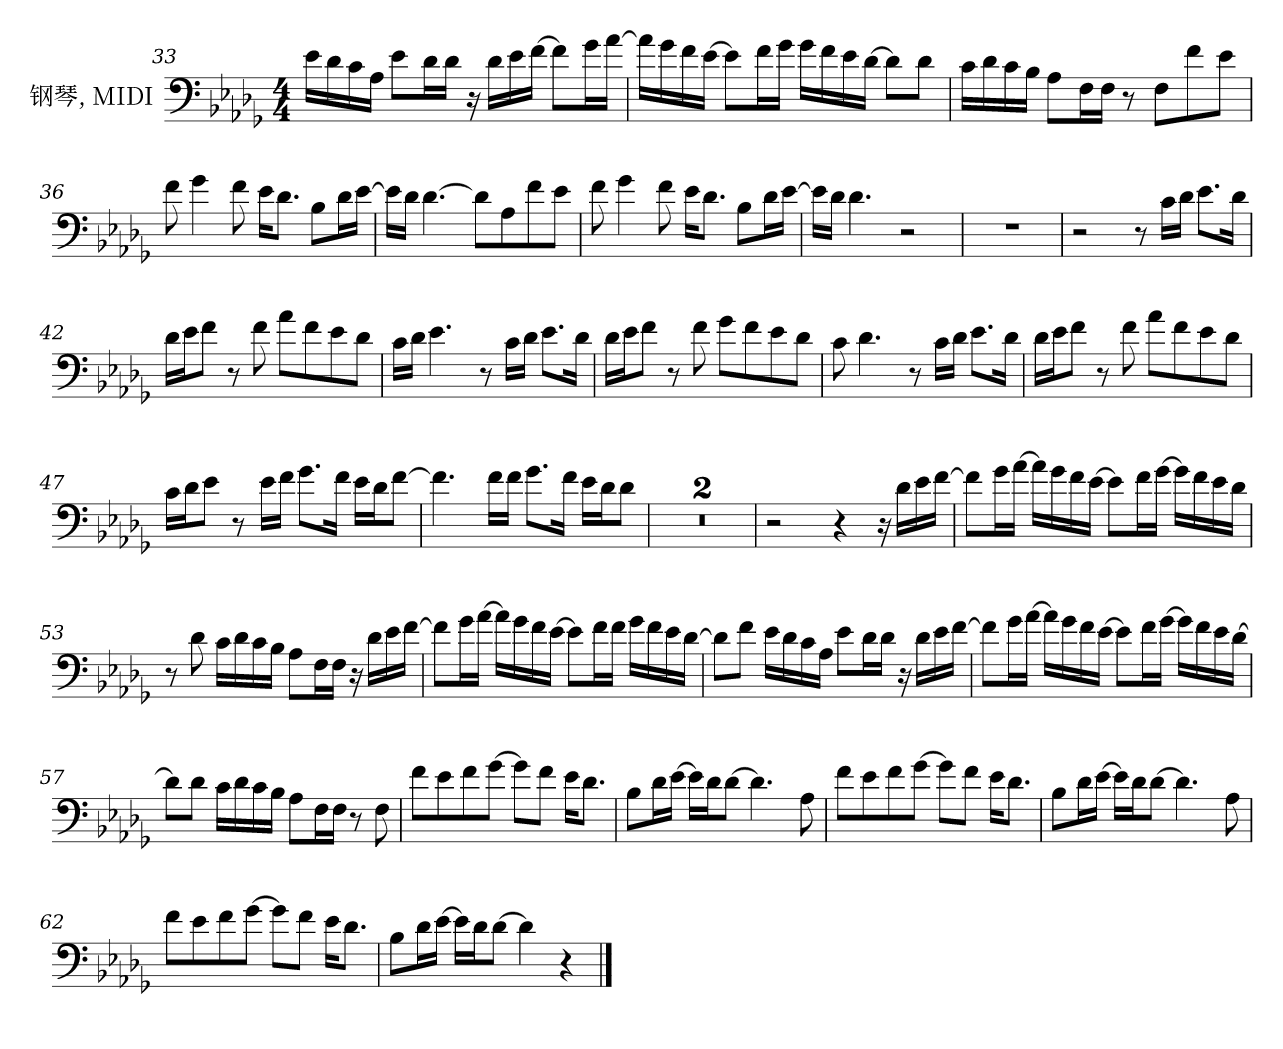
**kern
*part1
*staff1
*I"钢琴, MIDI
*clefF4
*k[b-e-a-d-g-]
*M4/4
=33
16e-LL
16d-
16c
16A-JJ
8e-L
16d-L
16d-JJ
16r
16d-LL
16e-
[16fJJ
8fL]
16g-L
[16a-JJ
=34
16a-LL]
16g-
16f
[16e-JJ
8e-L]
16fL
16g-JJ
16g-LL
16f
16e-
[16d-JJ
8d-L]
8d-J
=35
16cLL
16d-
16c
16B-JJ
8A-L
16FL
16FJJ
8r
8FL
8f
8e-J
=36
8f
4g-
8f
16e-KL
8.d-J
8B-L
16d-L
[16e-JJ
=37
16e-LL]
16d-JJ
[4.d-
8d-L]
8A-
8f
8e-J
=38
8f
4g-
8f
16e-KL
8.d-J
8B-L
16d-L
[16e-JJ
=39
16e-LL]
16d-JJ
4.d-
2r
=40
1r
=41
2r
8r
16cLL
16d-JJ
8.e-L
16d-Jk
=42
16d-LL
16e-J
8fJ
8r
8f
8a-L
8f
8e-
8d-J
=43
16cLL
16d-JJ
4.e-
8r
16cLL
16d-JJ
8.e-L
16d-Jk
=44
16d-LL
16e-J
8fJ
8r
8f
8g-L
8f
8e-
8d-J
=45
8c
4.d-
8r
16cLL
16d-JJ
8.e-L
16d-Jk
=46
16d-LL
16e-J
8fJ
8r
8f
8a-L
8f
8e-
8d-J
=47
16cLL
16d-J
8e-J
8r
16e-LL
16fJJ
8.g-L
16fJk
16e-LL
16d-J
[8fJ
=48
4.f]
16fLL
16fJJ
8.g-L
16fJk
16e-LL
16d-J
8d-J
=49
1r
=50
1r
=51
2r
4r
16r
16d-LL
16e-
[16fJJ
=52
8fL]
16g-L
[16a-JJ
16a-LL]
16g-
16f
[16e-JJ
8e-L]
16fL
[16g-JJ
16g-LL]
16f
16e-
16d-JJ
=53
8r
8d-
16cLL
16d-
16c
16B-JJ
8A-L
16FL
16FJJ
16r
16d-LL
16e-
[16fJJ
=54
8fL]
16g-L
[16a-JJ
16a-LL]
16g-
16f
[16e-JJ
8e-L]
16fL
16fJJ
16g-LL
16f
16e-
[16d-JJ
=55
8d-L]
8fJ
16e-LL
16d-
16c
16A-JJ
8e-L
16d-L
16d-JJ
16r
16d-LL
16e-
[16fJJ
=56
8fL]
16g-L
[16a-JJ
16a-LL]
16g-
16f
[16e-JJ
8e-L]
16fL
[16g-JJ
16g-LL]
16f
16e-
[16d-JJ
=57
8d-L]
8d-J
16cLL
16d-
16c
16B-JJ
8A-L
16FL
16FJJ
8r
8F
=58
8fL
8e-
8f
[8g-J
8g-L]
8fJ
16e-KL
8.d-J
=59
8B-L
16d-L
[16e-JJ
16e-LL]
16d-J
[8d-J
4.d-]
8A-
=60
8fL
8e-
8f
[8g-J
8g-L]
8fJ
16e-KL
8.d-J
=61
8B-L
16d-L
[16e-JJ
16e-LL]
16d-J
[8d-J
4.d-]
8A-
=62
8fL
8e-
8f
[8g-J
8g-L]
8fJ
16e-KL
8.d-J
=63
8B-L
16d-L
[16e-JJ
16e-LL]
16d-J
[8d-J
4d-]
4r
==
*-
